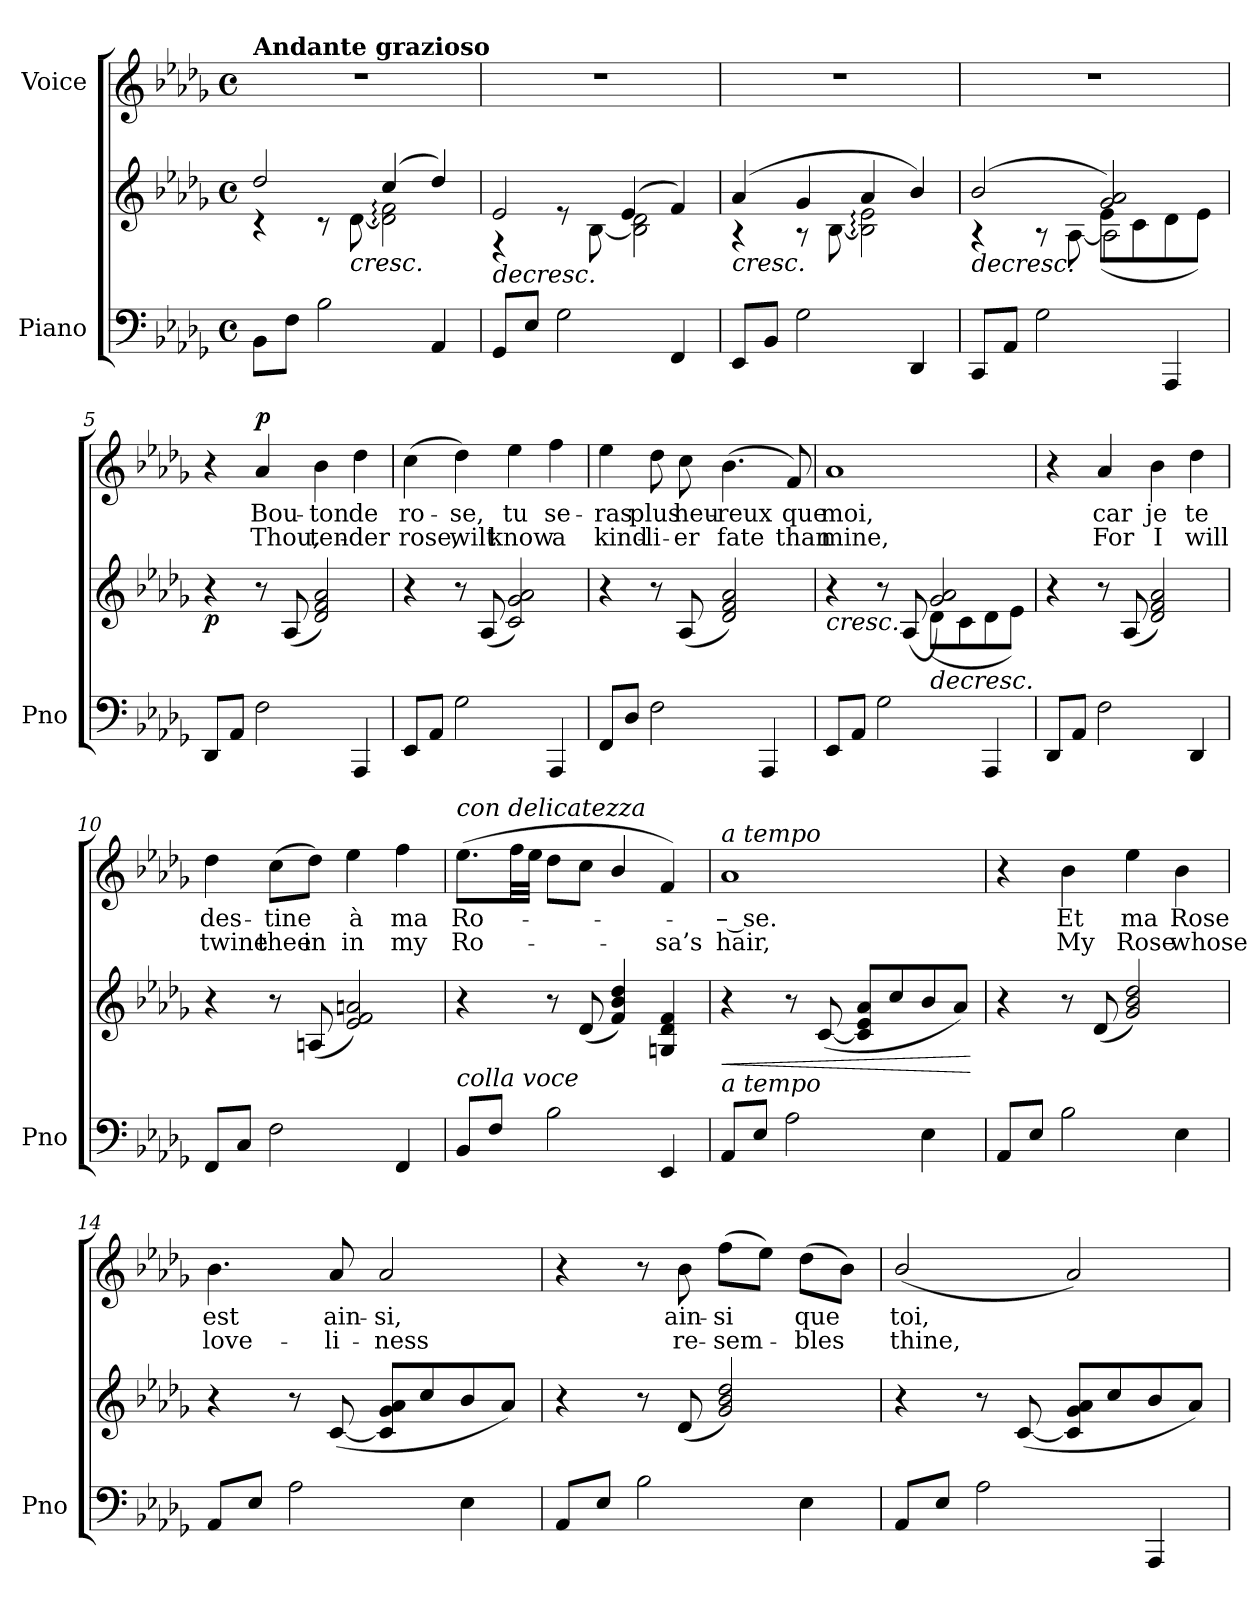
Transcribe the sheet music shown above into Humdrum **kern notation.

**kern	**kern	**dynam	**kern	**text	**text	**dynam
*part2	*part2	*part2	*part1	*part1	*part1	*part1
*staff3	*staff2	*staff2/3	*staff1	*staff1	*staff1	*staff1
*I"Piano	*	*	*I"Voice	*	*	*
*I'Pno	*	*	*	*	*	*
*clefF4	*clefG2	*	*clefG2	*	*	*
*k[b-e-a-d-g-]	*k[b-e-a-d-g-]	*	*k[b-e-a-d-g-]	*	*	*
*M4/4	*M4/4	*	*M4/4	*	*	*
*met(c)	*met(c)	*	*met(c)	*	*	*
=1	=1	=1	=1	=1	=1	=1
*	*^	*	*	*	*	*
!	!	!	!	!LO:TX:a:B:t=Andante grazioso	!	!	!
!	!	!	!LO:DY:b	!	!	!	!
!	!	!	!LO:DY:n=1:b	!	!	!	!
8BB-\L	2dd-/	4r	p other-dynamics	1r	.	.	.
8F\J	.	.	.	.	.	.	.
2B-\	.	8r	.	.	.	.	.
!	!	!	!LO:HP:b	!	!	!	!
.	.	[8d-\	<	.	.	.	.
.	(>4cc/	2d-\]: 2f\:	.	.	.	.	.
4AA-/	4dd-/)	.	.	.	.	.	.
=2	=2	=2	=2	=2	=2	=2	=2
!	!	!	!LO:HP:b	!	!	!	!
8GG-/L	2e-/	4r	>	1r	.	.	.
8E-/J	.	.	.	.	.	.	.
2G-\	.	8re	.	.	.	.	.
.	.	[8B-\	.	.	.	.	.
.	(>4e-/	2B-\] 2d-\	[	.	.	.	.
4FF/	4f/)	.	.	.	.	.	.
=3	=3	=3	=3	=3	=3	=3	=3
!	!	!	!LO:HP:b	!	!	!	!
8EE-/L	(>4a-/	4r	<	1r	.	.	.
8BB-/J	.	.	.	.	.	.	.
2G-\	4g-/	8r	.	.	.	.	.
.	.	[8B-\	.	.	.	.	.
.	4a-/	2B-\]: 2e-\:	.	.	.	.	.
4DD-/	4b-/)	.	.	.	.	.	.
*	*v	*v	*	*	*	*	*
.	.	]	.	.	.	.
!!LO:LB:g=z
=4	=4	=4	=4	=4	=4	=4
!	!	!LO:HP:b	!	!	!	!
*	*^	*	*	*	*	*
*	*	*^	*	*	*	*	*
8CC/L	(>2b-/	4r	2ryy	>	1r	.	.	.
8AA-/J	.	.	.	.	.	.	.	.
2G-\	.	8r	.	.	.	.	.	.
.	.	[8A-\	.	.	.	.	.	.
.	2g-/ 2a-/)	(<8e-\L	2A-\]	[	.	.	.	.
.	.	8c\	.	.	.	.	.	.
4AAA-/	.	8d-\	.	.	.	.	.	.
.	.	8e-\J)	.	.	.	.	.	.
*	*	*v	*v	*	*	*	*	*
=5	=5	=5	=5	=5	=5	=5	=5
!	!	!	!LO:DY:b	!	!	!	!
*	*v	*v	*	*	*	*	*
8DD-/L	4r	p	4r	.	.	.
8AA-/J	.	.	.	.	.	.
!	!	!	!	!LO:LY:b	!LO:LY:b	!LO:DY:a
2F\	8r	.	4a-/	Bou-	Thou,	p
.	(<8A-/	.	.	.	.	.
!	!	!	!	!LO:LY:b	!LO:LY:b	!
.	2d-/ 2f/ 2a-/)	.	4b-\	-ton	ten-	.
!	!	!	!	!LO:LY:b	!LO:LY:b	!
4AAA-/	.	.	4dd-\	de	-der	.
=6	=6	=6	=6	=6	=6	=6
!	!	!	!	!LO:LY:b	!LO:LY:b	!
8EE-/L	4r	.	(>4cc\	ro-	rose,	.
8AA-/J	.	.	.	.	.	.
!	!	!	!	!LO:LY:b	!LO:LY:b	!
2G-\	8r	.	4dd-\)	-se,	wilt	.
.	(<8A-/	.	.	.	.	.
!	!	!	!	!LO:LY:b	!LO:LY:b	!
.	2c/ 2g-/ 2a-/)	.	4ee-\	tu	know	.
!	!	!	!	!LO:LY:b	!LO:LY:b	!
4AAA-/	.	.	4ff\	se-	a	.
=7	=7	=7	=7	=7	=7	=7
!	!	!	!	!LO:LY:b	!LO:LY:b	!
8FF/L	4r	.	4ee-\	-ras	kind-	.
8D-/J	.	.	.	.	.	.
!	!	!	!	!LO:LY:b	!LO:LY:b	!
2F\	8r	.	8dd-\	plus	-li-	.
!	!	!	!	!LO:LY:b	!LO:LY:b	!
.	(<8A-/	.	8cc\	heu-	-er	.
!	!	!	!	!LO:LY:b	!LO:LY:b	!
.	2d-/ 2f/ 2a-/)	.	(>4.b-\	-reux	fate	.
4AAA-/	.	.	.	.	.	.
!	!	!	!	!LO:LY:b	!LO:LY:b	!
.	.	.	8f/)	que	than	.
!!LO:LB:g=z
=8	=8	=8	=8	=8	=8	=8
!	!	!LO:HP:b	!	!LO:LY:b	!LO:LY:b	!
*	*^	*	*	*	*	*
8EE-/L	4r	2ryy	<	1a-	moi,	mine,	.
8AA-/J	.	.	.	.	.	.	.
2G-\	8r	.	.	.	.	.	.
.	(>8A-/	.	.	.	.	.	.
!	!	!	!LO:HP:n=1:b	!	!	!	!
.	2g-/ 2a-/)	(<8d-\L	] >	.	.	.	.
.	.	8c\	.	.	.	.	.
4AAA-/	.	8d-\	.	.	.	.	.
.	.	8e-\J)	.	.	.	.	.
*	*v	*v	*	*	*	*	*
.	.	[	.	.	.	.
=9	=9	=9	=9	=9	=9	=9
8DD-/L	4r	.	4r	.	.	.
8AA-/J	.	.	.	.	.	.
!	!	!	!	!LO:LY:b	!LO:LY:b	!
2F\	8r	.	4a-/	car	For	.
.	(<8A-/	.	.	.	.	.
!	!	!	!	!LO:LY:b	!LO:LY:b	!
.	2d-/ 2f/ 2a-/)	.	4b-\	je	I	.
!	!	!	!	!LO:LY:b	!LO:LY:b	!
4DD-/	.	.	4dd-\	te	will	.
=10	=10	=10	=10	=10	=10	=10
!	!	!	!	!LO:LY:b	!LO:LY:b	!
8FF/L	4r	.	4dd-\	des-	twine	.
8C/J	.	.	.	.	.	.
!	!	!	!	!LO:LY:b	!LO:LY:b	!
2F\	8r	.	(>8cc\L	-tine	thee	.
!	!	!	!	!	!LO:LY:b	!
.	(<8An/	.	8dd-\J)	.	in	.
!	!	!	!	!LO:LY:b	!LO:LY:b	!
.	2e-/ 2f/ 2an/)	.	4ee-\	à	in	.
!	!	!	!	!LO:LY:b	!LO:LY:b	!
4FF/	.	.	4ff\	ma	my	.
=11	=11	=11	=11	=11	=11	=11
!	!	!	!LO:TX:a:i:t=con delicatezza	!	!	!
!LO:TX:a:i:t=colla voce	!	!	!	!	!	!
!	!	!	!	!LO:LY:b	!LO:LY:b	!
8BB-/L	4r	.	(>8.ee-\L	-Ro-	Ro-	.
8F/J	.	.	.	.	.	.
.	.	.	32ff\LL	.	.	.
.	.	.	32ee-\JJJ	.	.	.
2B-\	8r	.	8dd-\L	.	.	.
.	(<8d-/	.	8cc\J	.	.	.
.	4f/ 4b-/ 4dd-/)	.	4b-/	.	.	.
!	!	!	!	!	!LO:LY:b	!
4EE-/	4Gn/ 4d-/ 4f/	.	4f/)	.	-sa’s	.
!!LO:PB:g=z
=12	=12	=12	=12	=12	=12	=12
!	!	!	!LO:TX:a:i:t=a tempo	!	!	!
!LO:TX:a:i:t=a tempo	!	!	!	!	!	!
!	!	!LO:HP:b	!	!LO:LY:b	!LO:LY:b	!
8AA-/L	4r	<	1a-	-– se.	hair,	.
8E-/J	.	.	.	.	.	.
2A-\	8r	.	.	.	.	.
.	(>[8c/	]	.	.	.	.
.	8c/] 8e-/ 8a-/L	.	.	.	.	.
.	8cc/	.	.	.	.	.
4E-\	8b-/	.	.	.	.	.
.	8a-/J)	.	.	.	.	.
.	.	[	.	.	.	.
=13	=13	=13	=13	=13	=13	=13
8AA-/L	4r	.	4r	.	.	.
8E-/J	.	.	.	.	.	.
!	!	!	!	!LO:LY:b	!LO:LY:b	!
2B-\	8r	.	4b-\	Et	My	.
.	(<8d-/	.	.	.	.	.
!	!	!	!	!LO:LY:b	!LO:LY:b	!
.	2g-/ 2b-/ 2dd-/)	.	4ee-\	ma	Rose	.
!	!	!	!	!LO:LY:b	!LO:LY:b	!
4E-\	.	.	4b-\	Rose	whose	.
=14	=14	=14	=14	=14	=14	=14
!	!	!	!	!LO:LY:b	!LO:LY:b	!
8AA-/L	4r	.	4.b-\	est	love-	.
8E-/J	.	.	.	.	.	.
2A-\	8r	.	.	.	.	.
!	!	!	!	!LO:LY:b	!LO:LY:b	!
.	(>[8c/	.	8a-/	ain-	-li-	.
!	!	!	!	!LO:LY:b	!LO:LY:b	!
.	8c/] 8g-/ 8a-/L	.	2a-/	-si,	-ness	.
.	8cc/	.	.	.	.	.
4E-\	8b-/	.	.	.	.	.
.	8a-/J)	.	.	.	.	.
=15	=15	=15	=15	=15	=15	=15
8AA-/L	4r	.	4r	.	.	.
8E-/J	.	.	.	.	.	.
2B-\	8r	.	8r	.	.	.
!	!	!	!	!LO:LY:b	!LO:LY:b	!
.	(<8d-/	.	8b-\	ain-	re-	.
!	!	!	!	!LO:LY:b	!LO:LY:b	!
.	2g-/ 2b-/ 2dd-/)	.	(>8ff\L	-si	-sem-	.
.	.	.	8ee-\J)	.	.	.
!	!	!	!	!LO:LY:b	!LO:LY:b	!
4E-\	.	.	(>8dd-\L	que	-bles	.
.	.	.	8b-\J)	.	.	.
!!LO:LB:g=z
=16	=16	=16	=16	=16	=16	=16
!	!	!	!	!LO:LY:b	!LO:LY:b	!
8AA-/L	4r	.	(<2b-/	toi,	thine,	.
8E-/J	.	.	.	.	.	.
2A-\	8r	.	.	.	.	.
.	(>[8c/	.	.	.	.	.
.	8c/] 8g-/ 8a-/L	.	2a-/)	.	.	.
.	8cc/	.	.	.	.	.
4AAA-/	8b-/	.	.	.	.	.
.	8a-/J)	.	.	.	.	.
=	=	=	=	=	=	=
*-	*-	*-	*-	*-	*-	*-
